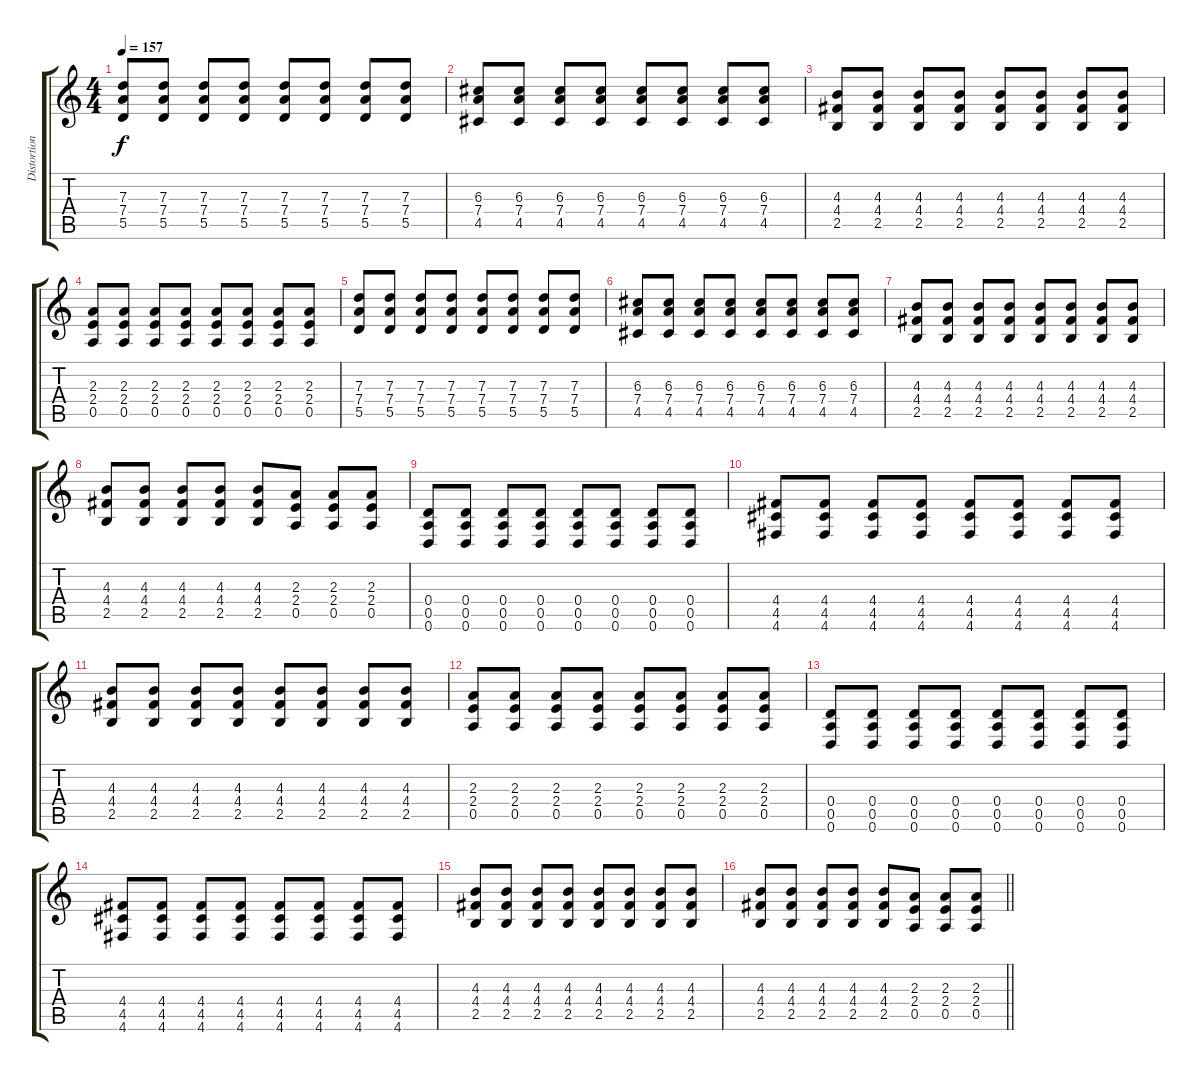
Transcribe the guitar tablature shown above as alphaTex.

\track ("Distortion Guitar" "Distortion") {instrument distortionguitar}
\staff {score tabs}
\tuning (E4 B3 G3 D3 A2 D2) {hide}
\ts (4 4)
\tempo 157
\clef g2
\ks c
(7.3 7.4 5.5).8{dy f} (7.3 7.4 5.5).8 (7.3 7.4 5.5).8 (7.3 7.4 5.5).8 (7.3 7.4 5.5).8 (7.3 7.4 5.5).8 (7.3 7.4 5.5).8 (7.3 7.4 5.5).8 |
(6.3 7.4 4.5).8 (6.3 7.4 4.5).8 (6.3 7.4 4.5).8 (6.3 7.4 4.5).8 (6.3 7.4 4.5).8 (6.3 7.4 4.5).8 (6.3 7.4 4.5).8 (6.3 7.4 4.5).8 |
(4.3 4.4 2.5).8 (4.3 4.4 2.5).8 (4.3 4.4 2.5).8 (4.3 4.4 2.5).8 (4.3 4.4 2.5).8 (4.3 4.4 2.5).8 (4.3 4.4 2.5).8 (4.3 4.4 2.5).8 |
(2.3 2.4 0.5).8 (2.3 2.4 0.5).8 (2.3 2.4 0.5).8 (2.3 2.4 0.5).8 (2.3 2.4 0.5).8 (2.3 2.4 0.5).8 (2.3 2.4 0.5).8 (2.3 2.4 0.5).8 |
(7.3 7.4 5.5).8 (7.3 7.4 5.5).8 (7.3 7.4 5.5).8 (7.3 7.4 5.5).8 (7.3 7.4 5.5).8 (7.3 7.4 5.5).8 (7.3 7.4 5.5).8 (7.3 7.4 5.5).8 |
(6.3 7.4 4.5).8 (6.3 7.4 4.5).8 (6.3 7.4 4.5).8 (6.3 7.4 4.5).8 (6.3 7.4 4.5).8 (6.3 7.4 4.5).8 (6.3 7.4 4.5).8 (6.3 7.4 4.5).8 |
(4.3 4.4 2.5).8 (4.3 4.4 2.5).8 (4.3 4.4 2.5).8 (4.3 4.4 2.5).8 (4.3 4.4 2.5).8 (4.3 4.4 2.5).8 (4.3 4.4 2.5).8 (4.3 4.4 2.5).8 |
(4.3 4.4 2.5).8 (4.3 4.4 2.5).8 (4.3 4.4 2.5).8 (4.3 4.4 2.5).8 (4.3 4.4 2.5).8 (2.3 2.4 0.5).8 (2.3 2.4 0.5).8 (2.3 2.4 0.5).8 |
(0.4 0.5 0.6).8 (0.4 0.5 0.6).8 (0.4 0.5 0.6).8 (0.4 0.5 0.6).8 (0.4 0.5 0.6).8 (0.4 0.5 0.6).8 (0.4 0.5 0.6).8 (0.4 0.5 0.6).8 |
(4.4 4.5 4.6).8 (4.4 4.5 4.6).8 (4.4 4.5 4.6).8 (4.4 4.5 4.6).8 (4.4 4.5 4.6).8 (4.4 4.5 4.6).8 (4.4 4.5 4.6).8 (4.4 4.5 4.6).8 |
(4.3 4.4 2.5).8 (4.3 4.4 2.5).8 (4.3 4.4 2.5).8 (4.3 4.4 2.5).8 (4.3 4.4 2.5).8 (4.3 4.4 2.5).8 (4.3 4.4 2.5).8 (4.3 4.4 2.5).8 |
(2.3 2.4 0.5).8 (2.3 2.4 0.5).8 (2.3 2.4 0.5).8 (2.3 2.4 0.5).8 (2.3 2.4 0.5).8 (2.3 2.4 0.5).8 (2.3 2.4 0.5).8 (2.3 2.4 0.5).8 |
(0.4 0.5 0.6).8 (0.4 0.5 0.6).8 (0.4 0.5 0.6).8 (0.4 0.5 0.6).8 (0.4 0.5 0.6).8 (0.4 0.5 0.6).8 (0.4 0.5 0.6).8 (0.4 0.5 0.6).8 |
(4.4 4.5 4.6).8 (4.4 4.5 4.6).8 (4.4 4.5 4.6).8 (4.4 4.5 4.6).8 (4.4 4.5 4.6).8 (4.4 4.5 4.6).8 (4.4 4.5 4.6).8 (4.4 4.5 4.6).8 |
(4.3 4.4 2.5).8 (4.3 4.4 2.5).8 (4.3 4.4 2.5).8 (4.3 4.4 2.5).8 (4.3 4.4 2.5).8 (4.3 4.4 2.5).8 (4.3 4.4 2.5).8 (4.3 4.4 2.5).8 |
\barLineRight lightlight
(4.3 4.4 2.5).8 (4.3 4.4 2.5).8 (4.3 4.4 2.5).8 (4.3 4.4 2.5).8 (4.3 4.4 2.5).8 (2.3 2.4 0.5).8 (2.3 2.4 0.5).8 (2.3 2.4 0.5).8
